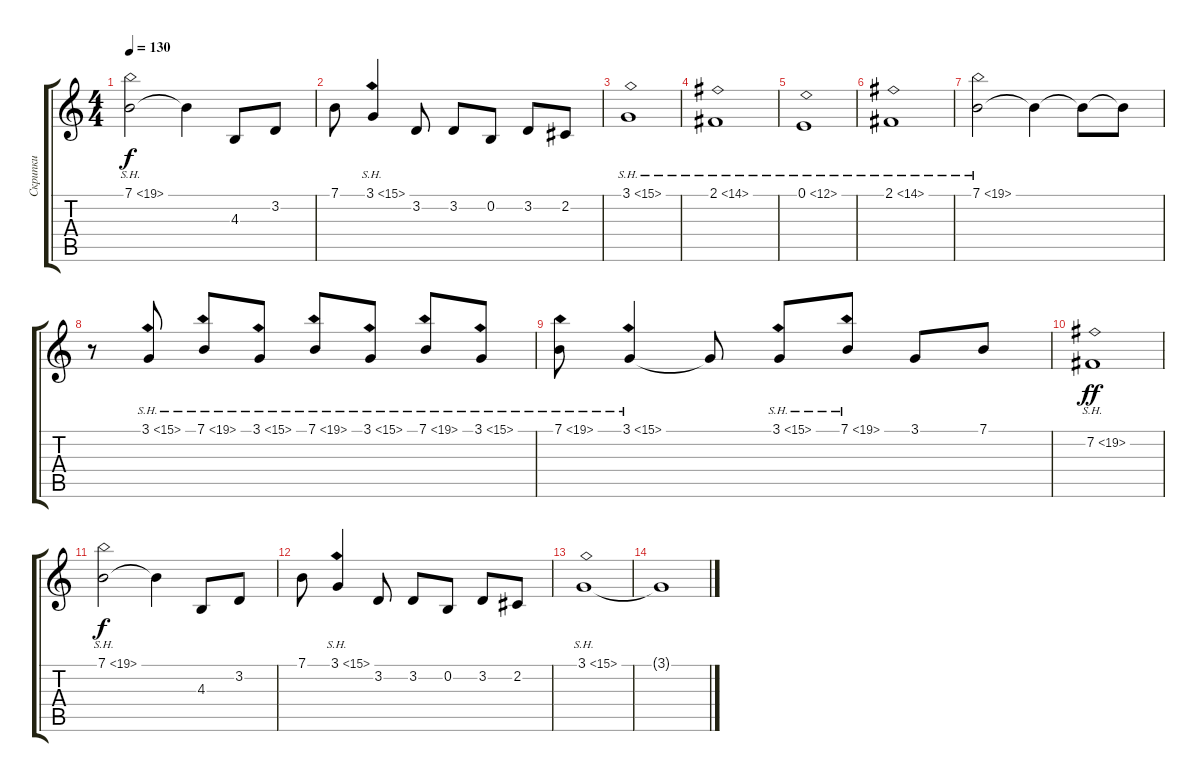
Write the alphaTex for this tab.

\track ("Скрипки" "Скрипки") {instrument stringensemble1}
\staff {score tabs}
\tuning (E4 B3 G3 D3 A2 E2) {hide}
\ts (4 4)
\tempo 130
\clef g2
\ks c
7.1{sh 12}.2{dy f} 7.1{t}.4 4.3.8 3.2.8 |
7.1.8 3.1{sh 12}.4 3.2.8 3.2.8 0.2.8 3.2.8 2.2.8 |
3.1{sh 12}.1 |
2.1{sh 12}.1 |
0.1{sh 12}.1 |
2.1{sh 12}.1 |
7.1{sh 12}.2 7.1{t}.4 7.1{t}.8 7.1{t}.8 |
r.8 3.1{sh 12}.8 7.1{sh 12}.8 3.1{sh 12}.8 7.1{sh 12}.8 3.1{sh 12}.8 7.1{sh 12}.8 3.1{sh 12}.8 |
7.1{sh 12}.8 3.1{sh 12}.4 3.1{t}.8 3.1{sh 12}.8 7.1{sh 12}.8 3.1.8 7.1.8 |
7.2{sh 12}.1{dy ff} |
7.1{sh 12}.2{dy f} 7.1{t}.4 4.3.8 3.2.8 |
7.1.8 3.1{sh 12}.4 3.2.8 3.2.8 0.2.8 3.2.8 2.2.8 |
3.1{sh 12}.1 |
3.1{t}.1
